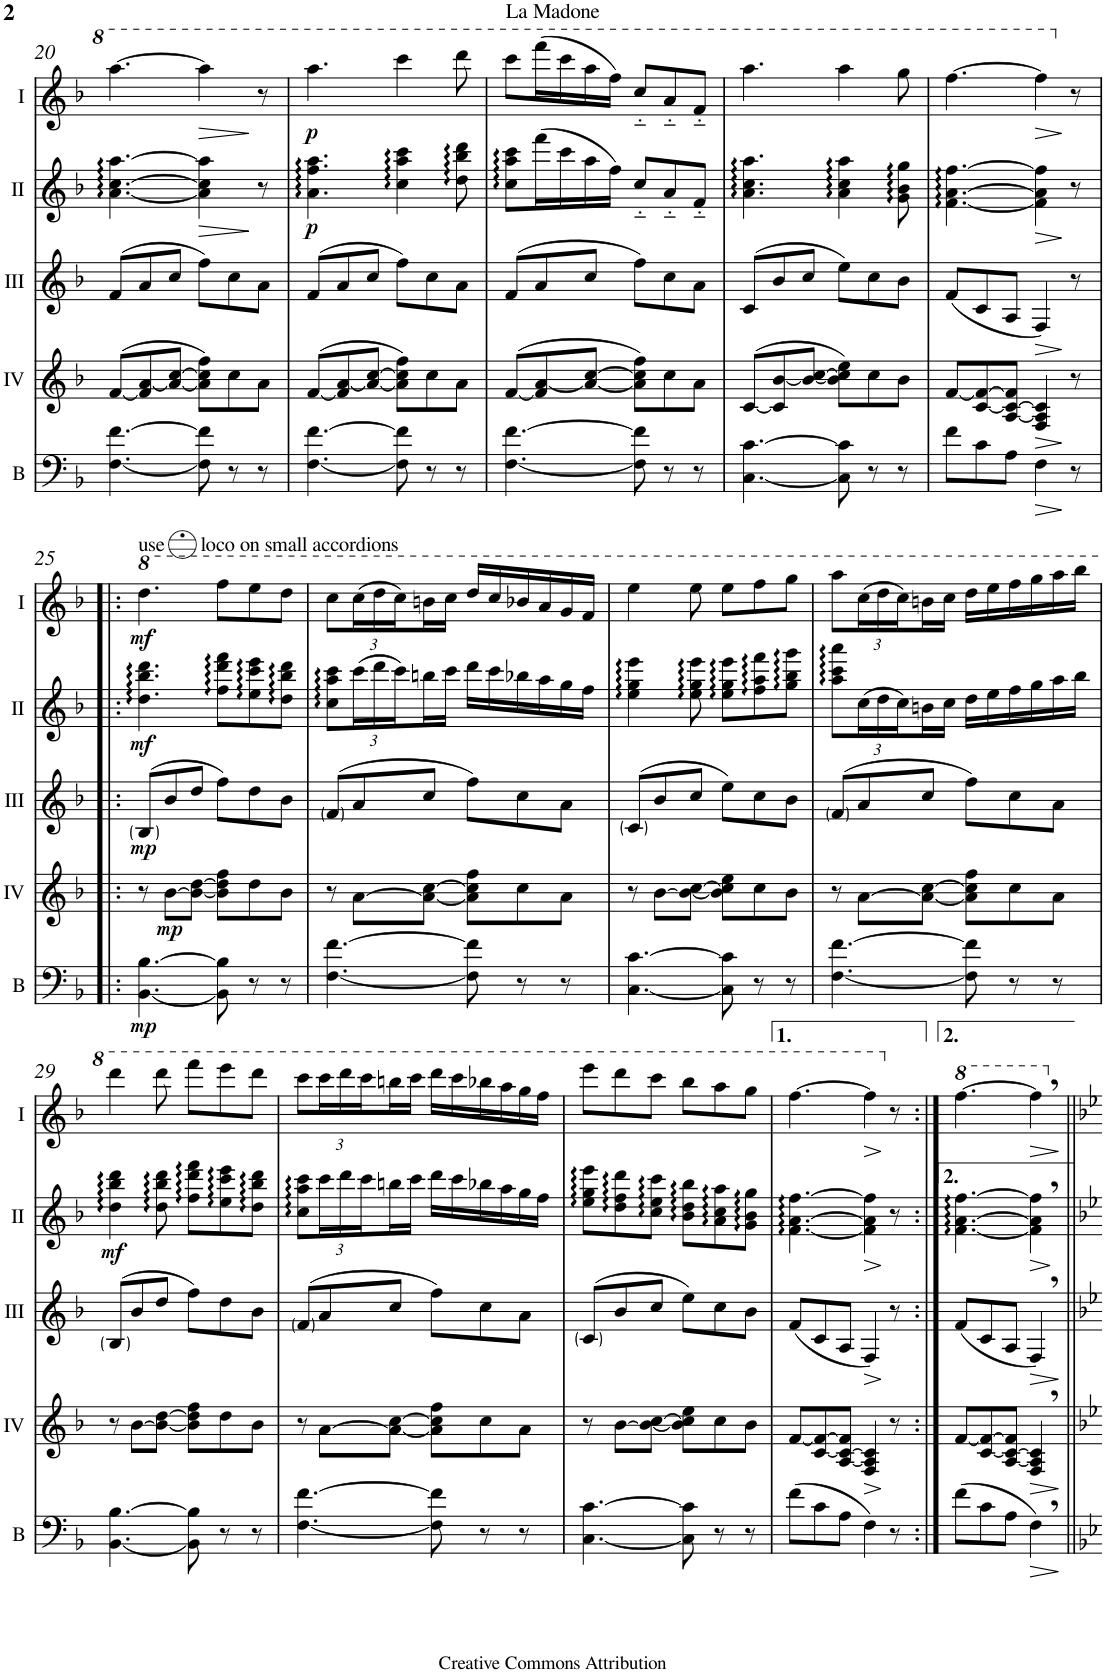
**kern	**dynam	**kern	**dynam	**kern	**dynam	**kern	**dynam	**kern	**dynam
*part5	*part5	*part4	*part4	*part3	*part3	*part2	*part2	*part1	*part1
*staff5	*staff5	*staff4	*staff4	*staff3	*staff3	*staff2	*staff2	*staff1	*staff1
*I"Bass	*	*I"Acc. 4	*	*I"Acc. 3	*	*I"Acc. 2	*	*I"Acc. 1	*
*I'B	*	*	*	*	*	*	*	*	*
!!LO:PB:g=z
*clefF4	*	*clefG2	*	*clefG2	*	*clefG2	*	*clefG2	*
*Trd7c12	*	*Trd7c12	*	*Trd7c12	*	*	*	*	*
*k[b-]	*	*k[b-]	*	*k[b-]	*	*k[b-]	*	*k[b-]	*
*M6/8	*	*M6/8	*	*M6/8	*	*M6/8	*	*M6/8	*
=20	=20	=20	=20	=20	=20	=20	=20	=20	=20
[4.F\ [4.f\	.	([8f/L	.	(8f/L	.	[4.a\ [4.cc\ [4.aa\	.	[4.aaa\	.
.	.	8f/] [<8a/	.	8a/	.	.	.	.	.
.	.	8a/_ [8cc/J	.	8cc/J	.	.	.	.	.
!	!	!	!	!	!	!	!LO:HP:b	!	!LO:HP:b
8F\] 8f\]	.	8a\] 8cc\] 8ff\L)	.	8ff\L)	.	4a\] 4cc\] 4aa\]	>	4aaa\]	>
8r	.	8cc\	.	8cc\	.	.	.	.	.
8r	.	8a\J	.	8a\J	.	8r	]	8r	]
=21	=21	=21	=21	=21	=21	=21	=21	=21	=21
!	!	!	!	!	!	!	!LO:DY:b	!	!LO:DY:b
[4.F\ [4.f\	.	([8f/L	.	(8f/L	.	4.a\ 4.ff\ 4.aa\	p	4.aaa\	p
.	.	8f/] [<8a/	.	8a/	.	.	.	.	.
.	.	8a/_ [8cc/J	.	8cc/J	.	.	.	.	.
8F\] 8f\]	.	8a\] 8cc\] 8ff\L)	.	8ff\L)	.	4cc\ 4aa\ 4ccc\	.	4cccc\	.
8r	.	8cc\	.	8cc\	.	.	.	.	.
8r	.	8a\J	.	8a\J	.	8dd\ 8bb-\ 8ddd\	.	8dddd\	.
=22	=22	=22	=22	=22	=22	=22	=22	=22	=22
[4.F\ [4.f\	.	([8f/L	.	(8f/L	.	8cc\ 8aa\ 8ccc\L	.	8cccc\L	.
.	.	8f/] [<8a/	.	8a/	.	(16fff\L	.	(16ffff\L	.
.	.	.	.	.	.	16ccc\	.	16cccc\	.
.	.	8a/_ [8cc/J	.	8cc/J	.	16aa\	.	16aaa\	.
.	.	.	.	.	.	16ff\JJ)	.	16fff\JJ)	.
8F\] 8f\]	.	8a\] 8cc\] 8ff\L)	.	8ff\L)	.	8cc/L	.	8ccc/L	.
8r	.	8cc\	.	8cc\	.	8a/	.	8aa/	.
8r	.	8a\J	.	8a\J	.	8f/J	.	8ff/J	.
=23	=23	=23	=23	=23	=23	=23	=23	=23	=23
[4.C\ [4.c\	.	([8c/L	.	(8c/L	.	4.a\ 4.cc\ 4.aa\	.	4.aaa\	.
.	.	8c/] [<8b-/	.	8b-/	.	.	.	.	.
.	.	8b-/_ [8cc/J	.	8cc/J	.	.	.	.	.
8C\] 8c\]	.	8b-\] 8cc\] 8ee\L)	.	8ee\L)	.	4a\ 4cc\ 4aa\	.	4aaa\	.
8r	.	8cc\	.	8cc\	.	.	.	.	.
8r	.	8b-\J	.	8b-\J	.	8g\ 8b-\ 8gg\	.	8ggg\	.
=24	=24	=24	=24	=24	=24	=24	=24	=24	=24
8f\L	.	[8f/L	.	(8f/L	.	[4.f\ [4.a\ [4.ff\	.	[4.fff\	.
8c\	.	[8c/ 8f/_	.	8c/	.	.	.	.	.
8A\J	.	[8A/ 8c/_ 8f/]J	.	8A/J	.	.	.	.	.
!	!LO:HP:b	!	!LO:HP:b	!	!LO:HP:b	!	!LO:HP:b	!	!LO:HP:b
4F\	>	4F/ 4A/] 4c/]	>	4F/)	>	4f\] 4a\] 4ff\]	>	4fff\]	>
8r	]	8r	]	8r	]	8r	]	8r	]
!!LO:LB:g=z
=25!|:	=25!|:	=25!|:	=25!|:	=25!|:	=25!|:	=25!|:	=25!|:	=25!|:	=25!|:
*	*	*	*	*	*	*	*	*8va	*
!	!	!	!	!	!	!	!	!LO:TX:a:t=use       loco on small accordions	!
!	!LO:DY:b	!	!	!	!LO:DY:b	!	!LO:DY:b	!	!LO:DY:b
[4.BB-\ [4.B-\	mp	8r	.	(8B-/L	mp	4.dd\ 4.bb-\ 4.ddd\	mf	4.ddd\	mf
!	!	!	!LO:DY:b	!	!	!	!	!	!
.	.	[8b-\L	mp	8b-/	.	.	.	.	.
.	.	8b-\_ [8dd\J	.	8dd/J	.	.	.	.	.
8BB-\] 8B-\]	.	8b-\] 8dd\] 8ff\L	.	8ff\L)	.	8ff\ 8ddd\ 8fff\L	.	8fff\L	.
8r	.	8dd\	.	8dd\	.	8ee\ 8ccc\ 8eee\	.	8eee\	.
8r	.	8b-\J	.	8b-\J	.	8dd\ 8bb-\ 8ddd\J	.	8ddd\J	.
=26	=26	=26	=26	=26	=26	=26	=26	=26	=26
[4.F\ [4.f\	.	8r	.	(8f/L	.	8cc\ 8aa\ 8ccc\L	.	8ccc\L	.
*	*	*	*	*	*	*Xbrackettup	*	*Xbrackettup	*
.	.	[8a\L	.	8a/	.	(24ccc\L	.	(24ccc\L	.
.	.	.	.	.	.	24ddd\	.	24ddd\	.
.	.	.	.	.	.	24ccc\)	.	24ccc\)	.
.	.	8a\_ [8cc\J	.	8cc/J	.	16bbn\	.	16bbn\	.
.	.	.	.	.	.	16ccc\JJ	.	16ccc\JJ	.
8F\] 8f\]	.	8a\] 8cc\] 8ff\L	.	8ff\L)	.	16ddd\LL	.	16ddd/LL	.
.	.	.	.	.	.	16ccc\	.	16ccc/	.
8r	.	8cc\	.	8cc\	.	16bb-X\	.	16bb-X/	.
.	.	.	.	.	.	16aa\	.	16aa/	.
8r	.	8a\J	.	8a\J	.	16gg\	.	16gg/	.
.	.	.	.	.	.	16ff\JJ	.	16ff/JJ	.
=27	=27	=27	=27	=27	=27	=27	=27	=27	=27
[4.C\ [4.c\	.	8r	.	(8c/L	.	4ee\ 4gg\ 4eee\	.	4eee\	.
.	.	[8b-\L	.	8b-/	.	.	.	.	.
.	.	8b-\_ [8cc\J	.	8cc/J	.	8ee\ 8gg\ 8eee\	.	8eee\	.
8C\] 8c\]	.	8b-\] 8cc\] 8ee\L	.	8ee\L)	.	8ee\ 8gg\ 8eee\L	.	8eee\L	.
8r	.	8cc\	.	8cc\	.	8ff\ 8aa\ 8fff\	.	8fff\	.
8r	.	8b-\J	.	8b-\J	.	8gg\ 8bb-\ 8ggg\J	.	8ggg\J	.
=28	=28	=28	=28	=28	=28	=28	=28	=28	=28
[4.F\ [4.f\	.	8r	.	(8f/L	.	8aa\ 8ccc\ 8aaa\L	.	8aaa\L	.
.	.	[8a\L	.	8a/	.	(24cc\L	.	(24ccc\L	.
.	.	.	.	.	.	24dd\	.	24ddd\	.
.	.	.	.	.	.	24cc\)	.	24ccc\)	.
.	.	8a\_ [8cc\J	.	8cc/J	.	16bn\	.	16bbn\	.
.	.	.	.	.	.	16cc\JJ	.	16ccc\JJ	.
8F\] 8f\]	.	8a\] 8cc\] 8ff\L	.	8ff\L)	.	16dd\LL	.	16ddd\LL	.
.	.	.	.	.	.	16ee\	.	16eee\	.
8r	.	8cc\	.	8cc\	.	16ff\	.	16fff\	.
.	.	.	.	.	.	16gg\	.	16ggg\	.
8r	.	8a\J	.	8a\J	.	16aa\	.	16aaa\	.
.	.	.	.	.	.	16bb-\JJ	.	16bbb-\JJ	.
!!LO:LB:g=z
=29	=29	=29	=29	=29	=29	=29	=29	=29	=29
!	!	!	!	!	!	!	!LO:DY:b	!	!
[4.BB-\ [4.B-\	.	8r	.	(8B-/L	.	4dd\ 4bb-\ 4ddd\	mf	4dddd\	.
.	.	[8b-\L	.	8b-/	.	.	.	.	.
.	.	8b-\_ [8dd\J	.	8dd/J	.	8dd\ 8bb-\ 8ddd\	.	8dddd\	.
8BB-\] 8B-\]	.	8b-\] 8dd\] 8ff\L	.	8ff\L)	.	8ff\ 8ddd\ 8fff\L	.	8ffff\L	.
8r	.	8dd\	.	8dd\	.	8ee\ 8ccc\ 8eee\	.	8eeee\	.
8r	.	8b-\J	.	8b-\J	.	8dd\ 8bb-\ 8ddd\J	.	8dddd\J	.
=30	=30	=30	=30	=30	=30	=30	=30	=30	=30
[4.F\ [4.f\	.	8r	.	(8f/L	.	8cc\ 8aa\ 8ccc\L	.	8cccc\L	.
.	.	[8a\L	.	8a/	.	24ccc\L	.	24cccc\L	.
.	.	.	.	.	.	24ddd\	.	24dddd\	.
.	.	.	.	.	.	24ccc\	.	24cccc\	.
.	.	8a\_ [8cc\J	.	8cc/J	.	16bbn\	.	16bbbn\	.
.	.	.	.	.	.	16ccc\JJ	.	16cccc\JJ	.
8F\] 8f\]	.	8a\] 8cc\] 8ff\L	.	8ff\L)	.	16ddd\LL	.	16dddd\LL	.
.	.	.	.	.	.	16ccc\	.	16cccc\	.
8r	.	8cc\	.	8cc\	.	16bb-X\	.	16bbb-X\	.
.	.	.	.	.	.	16aa\	.	16aaa\	.
8r	.	8a\J	.	8a\J	.	16gg\	.	16ggg\	.
.	.	.	.	.	.	16ff\JJ	.	16fff\JJ	.
=31	=31	=31	=31	=31	=31	=31	=31	=31	=31
[4.C\ [4.c\	.	8r	.	(8c/L	.	8ee\ 8gg\ 8eee\L	.	8eeee\L	.
.	.	[8b-\L	.	8b-/	.	8dd\ 8ff\ 8ddd\	.	8dddd\	.
.	.	8b-\_ [8cc\J	.	8cc/J	.	8cc\ 8ee\ 8ccc\J	.	8cccc\J	.
8C\] 8c\]	.	8b-\] 8cc\] 8ee\L	.	8ee\L)	.	8b-\ 8dd\ 8bb-\L	.	8bbb-\L	.
8r	.	8cc\	.	8cc\	.	8a\ 8cc\ 8aa\	.	8aaa\	.
8r	.	8b-\J	.	8b-\J	.	8g\ 8b-\ 8gg\J	.	8ggg\J	.
=32	=32	=32	=32	=32	=32	=32	=32	=32	=32
(8f\L	.	[8f/L	.	(8f/L	.	[4.f\ [4.a\ [4.ff\	.	[4.fff\	.
8c\	.	[8c/ 8f/_	.	8c/	.	.	.	.	.
8A\J	.	[8A/ 8c/_ 8f/]J	.	8A/J	.	.	.	.	.
!	!	!	!LO:HP:b	!	!LO:HP:b	!	!LO:HP:b	!	!LO:HP:b
4F\)	.	4F/ 4A/] 4c/]	>	4F/)	>	4f\] 4a\] 4ff\]	>	4fff\]	>
*	*	*	*	*	*	*	*	*X8va	*
8r	.	8r	]	8r	]	8r	]	8r	]
=33:|!	=33:|!	=33:|!	=33:|!	=33:|!	=33:|!	=33:|!	=33:|!	=33:|!	=33:|!
*	*	*	*	*	*	*	*	*8va	*
(8f\L	.	[8f/L	.	(8f/L	.	[4.f\ [4.a\ [4.ff\	.	[4.fff\	.
8c\	.	[8c/ 8f/_	.	8c/	.	.	.	.	.
8A\J	.	[8A/ 8c/_ 8f/]J	.	8A/J	.	.	.	.	.
!	!LO:HP:b	!	!LO:HP:b	!	!LO:HP:b	!	!LO:HP:b	!	!LO:HP:b
4F,\)	>	4F/, 4A/], 4c/],	>	4F,/)	>	4f\], 4a\], 4ff\],	>	4fff,\]	>
.	]	.	]	.	]	.	]	.	]
*	*	*	*	*	*	*	*	*X8va	*
=||	=||	=||	=||	=||	=||	=||	=||	=||	=||
*-	*-	*-	*-	*-	*-	*-	*-	*-	*-
